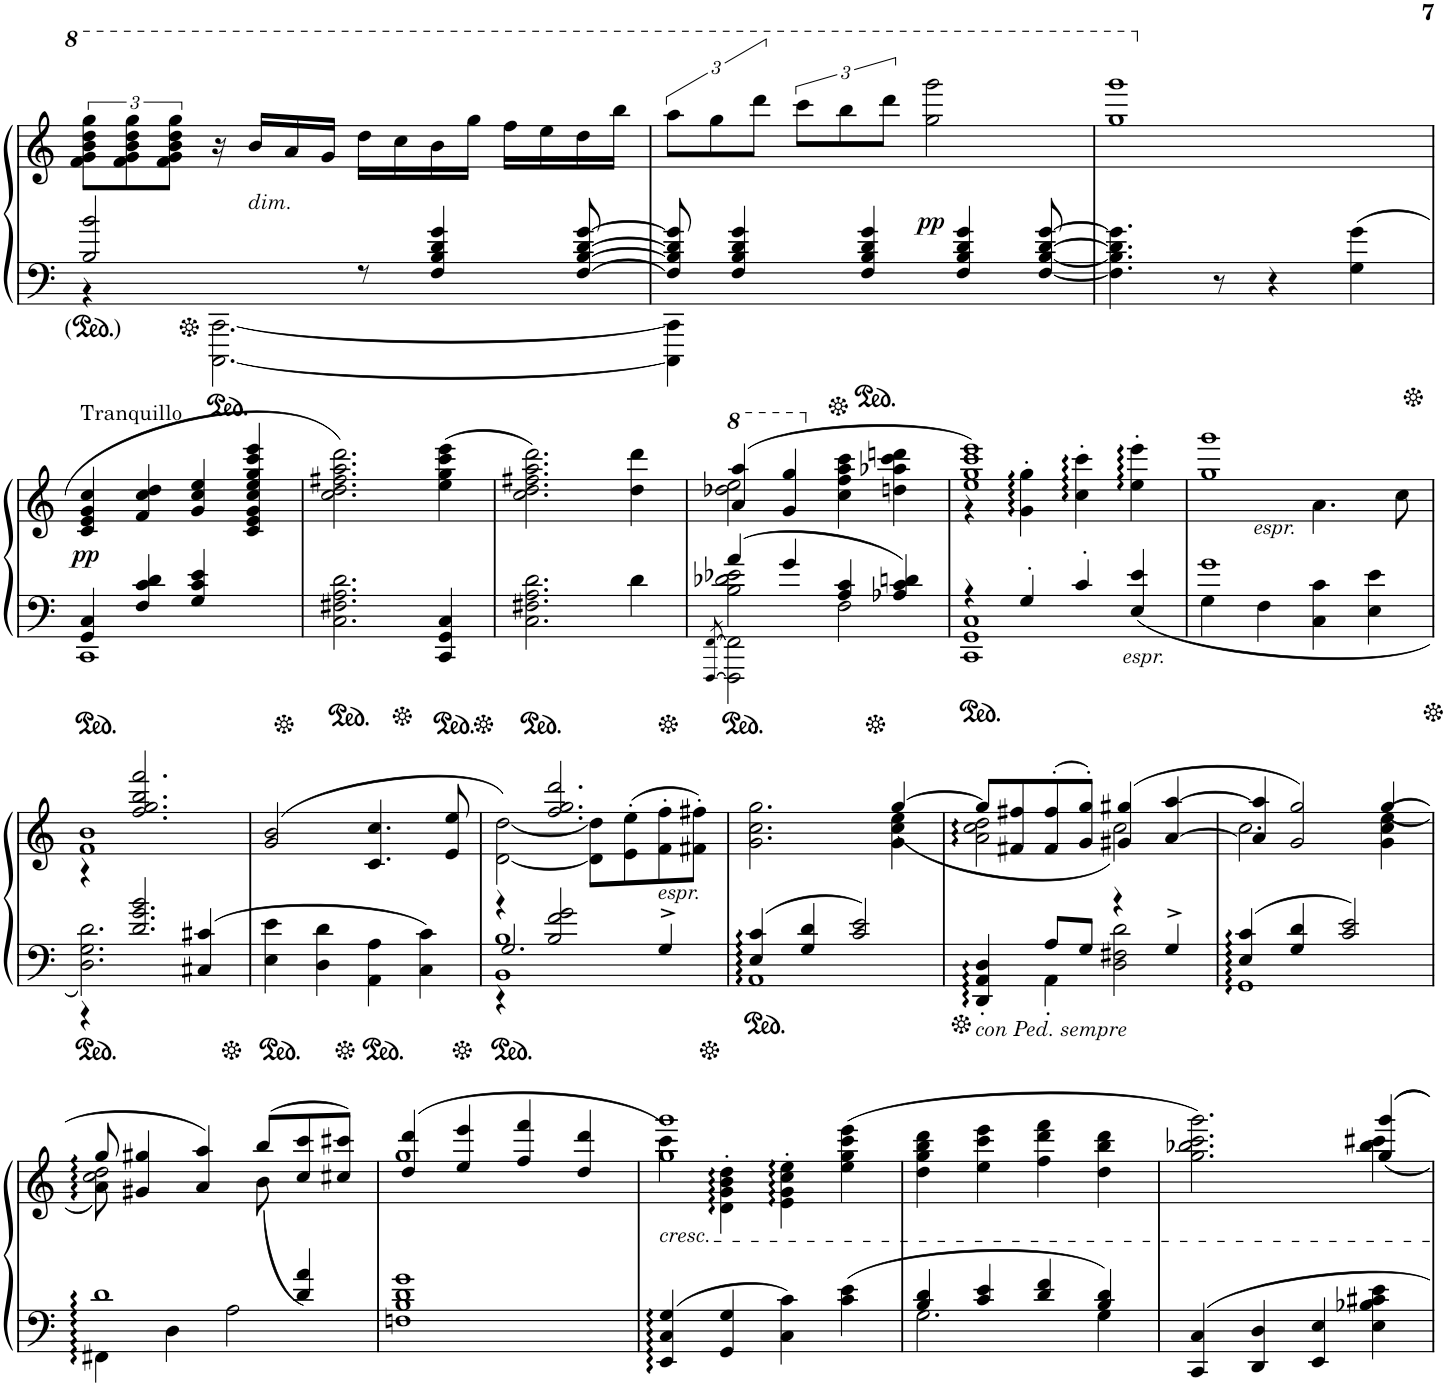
**kern	**kern	**dynam
*part1	*part1	*part1
*staff2	*staff1	*staff1/2
*I"Piano	*	*
*I'Pno.	*	*
!!LO:PB:g=z
*clefF4	*clefG2	*
*k[]	*k[]	*
*M4/4	*M4/4	*
*met(c)	*met(c)	*
=99	=99	=99
*^	*	*
2B/ 2b/	4r	12ff\ 12gg\ 12bb\ 12ddd\ 12ggg\L	.
.	.	12ff\ 12gg\ 12bb\ 12ddd\ 12ggg\	.
.	.	12ff\ 12gg\ 12bb\ 12ddd\ 12ggg\J	.
.	[2.CCC\ [2.CC\	16r	.
!	!	!LO:TX:b:i:t=dim.	!
.	.	16bb/LL	.
.	.	16aa/	.
.	.	16gg/JJ	.
8r	.	16ddd\LL	.
.	.	16ccc\	.
4F/ 4B/ 4d/ 4g/	.	16bb\	.
.	.	16ggg\JJ	.
.	.	16fff\LL	.
.	.	16eee\	.
[8F/ [8B/ [8d/ [8g/	.	16ddd\	.
.	.	16bbb\JJ	.
=100	=100	=100	=100
8F/] 8B/] 8d/] 8g/]	4CCC\] 4CC\]	12aaa\L	.
.	.	12ggg\	.
4F/ 4B/ 4d/ 4g/	.	.	.
.	.	12dddd\J	.
.	2.ryy	12cccc\L	.
.	.	12bbb\	.
4F/ 4B/ 4d/ 4g/	.	.	.
.	.	12dddd\J	.
!	!	!	!LO:DY:b
.	.	2ggg\ 2gggg\	pp
4F/ 4B/ 4d/ 4g/	.	.	.
[8F/ [8B/ [8d/ [8g/	.	.	.
*v	*v	*	*
=101	=101	=101
4.F\] 4.B\] 4.d\] 4.g\]	1ggg 1gggg	.
8r	.	.
4r	.	.
(4G\ 4g\	.	.
!!LO:LB:g=z
=102	=102	=102
*ped	*	*
*^	*^	*
!	!	!LO:TX:a:t=Tranquillo	!	!
!	!	!	!	!LO:DY:b
4GG/ 4C/	1CC	4c/ 4e/ 4g/ 4cc/	2.ryy	pp
4F/ 4c/ 4d/	.	4f/ 4cc/ 4dd/	.	.
4G/ 4c/ 4e/	.	4g/ 4cc/ 4ee/	.	.
4ryy	.	4ee/ 4gg/ 4ccc/ 4eee/	4c/ 4e/ 4g/ 4cc/	.
*v	*v	*	*	*
*	*v	*v	*
=103	=103	=103
*	*Xped	*
2.C\ 2.F#X\ 2.A\ 2.d\	2.cc\ 2.dd\ 2.ff#X\ 2.aa\ 2.ddd\)	.
4CC/ 4GG/ 4C/	(4ee\ 4gg\ 4ccc\ 4eee\	.
=104	=104	=104
2.C\ 2.F#X\ 2.A\ 2.d\	2.cc\ 2.dd\ 2.ff#X\ 2.aa\ 2.ddd\)	.
4d\	4dd\ 4ddd\	.
=105	=105	=105
*^	*	*
.	[8qFFF/ [8qFF/	.	.
*	*^	*	*
*	*	*	*8va	*
*	*	*	*^	*
4a/	2FFF\] 2FF\]	2B\ 2d-X\ 2e-X\	(4aa/ 4aaa/	2ddd-X\ 2eee\	.
4g/	.	.	4gg/ 4ggg/	.	.
*	*	*	*X8va	*	*
4A/ 4c/	2ryy	2F\	4cc\ 4ff\ 4aa\ 4ccc\	2ryy	.
4A-X/ 4c/ 4dn/	.	.	4ddn\ 4aa-X\ 4ccc\ 4dddn\	.	.
*	*v	*v	*	*	*
=106	=106	=106	=106	=106
4r	1CC 1GG 1C	1ee 1gg 1ccc 1eee)	4r	.
4G'/	.	.	4g\'> 4gg\'>	.
4c'/	.	.	4cc\'> 4ccc\'>	.
!LO:TX:b:i:t=espr.	!	!	!	!
4E/ 4e/	.	.	4ee\'> 4eee\'>	.
=107	=107	=107	=107	=107
!	!	!LO:TX:b:i:t=espr.	!	!
4G\	1g	1gg 1ggg	2ryy	.
4F\	.	.	.	.
4C\ 4c\	.	.	4.a\	.
4E\ 4e\	.	.	.	.
.	.	.	8cc\	.
!!LO:LB:g=z	!!
=108	=108	=108	=108	=108
2.D\ 2.G\ 2.d\	4r	1f 1b	4r	.
.	2.d/ 2.g/ 2.b/	.	2.ff/ 2.gg/ 2.bb/ 2.fff/	.
4C#X/ 4c#X/	.	.	.	.
*v	*v	*	*	*
*	*v	*v	*
=109	=109	=109
4E\ 4e\	(>2g/ 2b/	.
4D\ 4d\	.	.
4AA\ 4A\	4.c/ 4.cc/	.
4C\ 4c\	.	.
.	8e/ 8ee/	.
=110	=110	=110
*^	*^	*
*	*^	*	*	*
2.G/	1BB 1B	4r	[2d\ [2dd\)	4r	.
.	.	2B/ 2f/ 2g/	.	2.ff/ 2.gg/ 2.ddd/	.
.	.	.	8d\] 8dd\]L	.	.
.	.	.	(>8e\'> 8ee\'>	.	.
!	!	!	!LO:TX:b:i:t=espr.	!	!
4G^/	.	4ryy	8f\'> 8ff\'>	.	.
.	.	.	8f#X\'> 8ff#X\'>J)	.	.
*	*v	*v	*	*	*
=111	=111	=111	=111	=111
4E/ 4c/	1AA	2.g\ 2.cc\	2.gg\	.
4G/ 4d/	.	.	.	.
2c/ 2e/	.	.	.	.
.	.	4g\ 4cc\ 4ee\	([4gg/	.
=112	=112	=112	=112	=112
!LO:TX:b:i:t=con Ped. sempre	!	!	!	!
4DD/::' 4AA/::' 4D/::'	4ryy	8gg/L]	2a\ 2cc\ 2dd\	.
.	.	8f#X/ 8ff#X/	.	.
8A/L	4AA'\	(8f#/' 8ff#/'	.	.
8G/J	.	8g/' 8gg/'J)	.	.
4r	2D\ 2F#X\ 2d\	(4g#X/ 4gg#X/	2cc\)	.
4G^/	.	[4a/ [4aa/	.	.
=113	=113	=113	=113	=113
4E/ 4c/	1GG	4a/] 4aa/]	2.cc\	.
4G/ 4d/	.	2g/ 2gg/)	.	.
2c/ 2e/	.	.	.	.
.	.	(>4g\ 4cc\ 4ee\	(4gg/	.
!!LO:LB:g=z
=114	=114	=114	=114	=114
*	*^	*	*^	*
2.ryy	1d::	4FF#X\	8gg/	2cc\ 2dd\)	8a\	.
.	.	.	4g#X/ 4gg#X/	.	2ryy	.
.	.	4D\	.	.	.	.
.	.	.	4a/ 4aa/)	.	.	.
.	.	2A\	.	2ryy	.	.
.	.	.	(8bb/L	.	(8b\	.
4d/ 4a/)	.	.	8cc/ 8ccc/	.	4ryy	.
.	.	.	8cc#X/ 8ccc#X/J)	.	.	.
*v	*v	*v	*	*	*	*
*	*	*v	*v	*
=115	=115	=115	=115
1Fn 1B 1d 1g	(4dd/ 4ddd/	1gg	.
.	4ee/ 4eee/	.	.
.	4ff/ 4fff/	.	.
.	4dd/ 4ddd/	.	.
=116	=116	=116	=116
!	!LO:TX:b:i:t=cresc.	!	!
4EE/ 4C/ 4G/	4ccc\)	1gg 1ggg	.
4GG/ 4G/	4d\'> 4g\'> 4b\'> 4dd\'>	.	.
4C\ 4c\	4e\'> 4g\'> 4cc\'> 4ee\'>	.	.
4c\ 4e\	(>4ee\ 4gg\ 4ccc\ 4eee\	.	.
*	*v	*v	*
=117	=117	=117
*^	*	*
4B/ 4d/	2.G\	4dd\ 4gg\ 4bb\ 4ddd\	.
4c/ 4e/	.	4ee\ 4ccc\ 4eee\	.
4d/ 4f/	.	4ff\ 4ddd\ 4fff\	.
4B/ 4d/	4G\	4dd\ 4bb\ 4ddd\	.
*v	*v	*	*
=118	=118	=118
*	*^	*
4CC/ 4C/	2.gg\ 2.bb-X\ 2.ccc\ 2.ggg\)	2.ryy	.
4DD/ 4D/	.	.	.
4EE/ 4E/	.	.	.
4E\ 4B-X\ 4c#X\ 4e\	4gg/ 4ggg/	4bb-\ 4ccc#X\	.
*	*v	*v	*
=	=	=
*-	*-	*-
